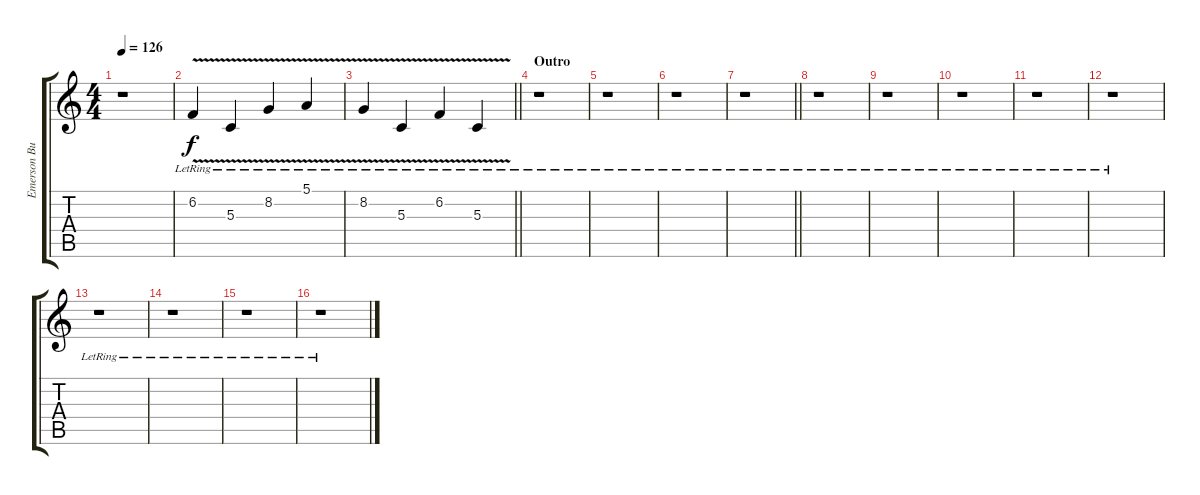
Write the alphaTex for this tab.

\track ("Emerson Burton (Keyboard)" "Emerson Bu") {instrument vibraphone}
\staff {score tabs}
\tuning (E4 B3 G3 D3 A2 E2) {hide}
\ts (4 4)
\tempo 126
\clef g2
\ks c
r.1{dy f} |
6.2{v lr}.4 5.3{v lr}.4 8.2{v lr}.4 5.1{v lr}.4 |
\barLineRight lightlight
8.2{v lr}.4 5.3{v lr}.4 6.2{v lr}.4 5.3{v lr}.4 |
\section ("" "Outro")
r.1 |
r.1 |
r.1 |
\barLineRight lightlight
r.1 |
r.1 |
r.1 |
r.1 |
r.1 |
r.1 |
r.1 |
r.1 |
r.1 |
r.1
